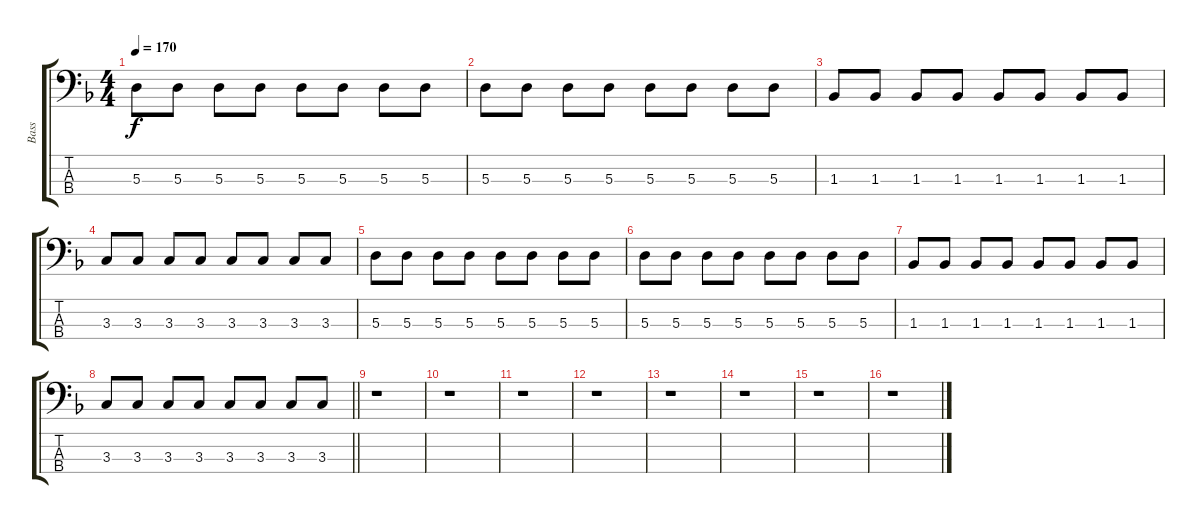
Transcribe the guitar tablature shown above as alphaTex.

\track ("Bass" "Bass") {instrument electricbassfinger}
\staff {score tabs}
\tuning (G2 D2 A1 E1) {hide}
\ts (4 4)
\tempo 170
\clef f4
\ks f
5.3.8{dy f} 5.3.8 5.3.8 5.3.8 5.3.8 5.3.8 5.3.8 5.3.8 |
5.3.8 5.3.8 5.3.8 5.3.8 5.3.8 5.3.8 5.3.8 5.3.8 |
1.3.8 1.3.8 1.3.8 1.3.8 1.3.8 1.3.8 1.3.8 1.3.8 |
3.3.8 3.3.8 3.3.8 3.3.8 3.3.8 3.3.8 3.3.8 3.3.8 |
5.3.8 5.3.8 5.3.8 5.3.8 5.3.8 5.3.8 5.3.8 5.3.8 |
5.3.8 5.3.8 5.3.8 5.3.8 5.3.8 5.3.8 5.3.8 5.3.8 |
1.3.8 1.3.8 1.3.8 1.3.8 1.3.8 1.3.8 1.3.8 1.3.8 |
\barLineRight lightlight
3.3.8 3.3.8 3.3.8 3.3.8 3.3.8 3.3.8 3.3.8 3.3.8 |
r.1 |
r.1 |
r.1 |
r.1 |
r.1 |
r.1 |
r.1 |
r.1
